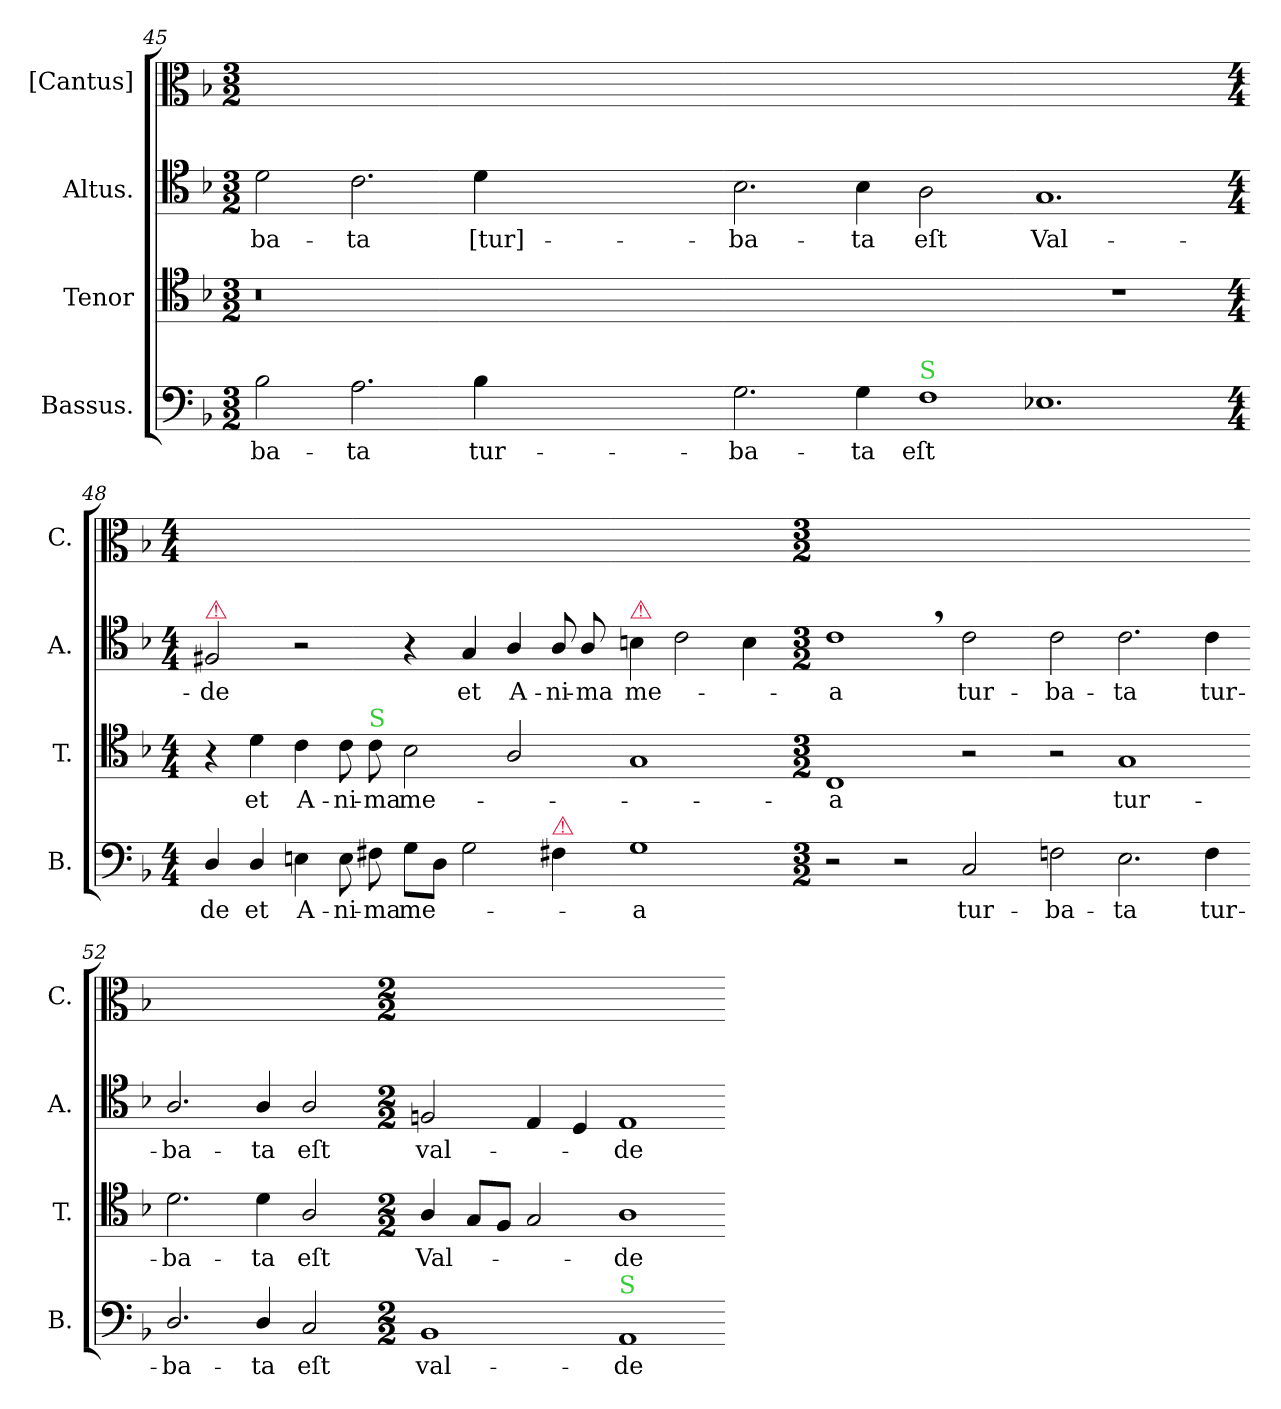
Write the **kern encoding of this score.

**kern	**text	**kern	**text	**kern	**text	**kern
*part4	*part4	*part3	*part3	*part2	*part2	*part1
*staff4	*staff4	*staff3	*staff3	*staff2	*staff2	*staff1
*I"Bassus.	*	*I"Tenor	*	*I"Altus.	*	*I"[Cantus]
*I'B.	*	*I'T.	*	*I'A.	*	*I'C.
*clefF4	*	*clefC4	*	*clefC4	*	*clefC3
*k[b-]	*	*k[b-]	*	*k[b-]	*	*k[b-]
*F:	*	*F:	*	*F:	*	*F:
*M3/2	*	*M3/2	*	*M3/2	*	*M3/2
=45	=45	=45	=45	=45	=45	=45
!	!	!LO:N:vis=0	!	!	!	!
2B-\	-ba-	0.r	.	2d\	-ba-	1.ryy
2.A\	-ta	.	.	2.c\	-ta	.
4B-\	tur-	.	.	4d\	[tur]-	.
1.ryy	.	.	.	1.ryy	.	1.ryy
=46-	=46-	=46-	=46-	=46-	=46-	=46-
2.G\	-ba-	1.ryy	.	2.B-\	-ba-	1.ryy
4G\	-ta	.	.	4B-\	-ta	.
!LO:TX:a:color=limegreen:t=S	!	!	!	!	!	!
!LO:N:vis=1	!	!	!	!	!	!
2F\	eſt	.	.	2A\	eſt	.
=47-	=47-	=47-	=47-	=47-	=47-	=47-
1.E-X\	.	1.r	.	1.G/	Val-	1.ryy
=48-	=48-	=48-	=48-	=48-	=48-	=48-
*M4/4	*	*M4/4	*	*M4/4	*	*M4/4
!	!	!	!	!LO:TX:a:color=crimson:t=⚠	!	!
4D/	-de	4r	.	2F#X/	-de	0ryy
4D/	et	4d\	et	.	.	.
4En\	A-	4c\	A-	2r	.	.
8E\	-ni-	8c\	-ni-	.	.	.
!	!	!LO:TX:a:color=limegreen:t=S	!	!	!	!
8F#X\	-ma	8c\	-ma	.	.	.
8G\L	me-	2B-\	me-	4r	.	.
8D\J	.	.	.	.	.	.
2G\	.	.	.	4G/	et	.
.	.	2A/	.	4A/	A-	.
!LO:TX:a:color=crimson:t=⚠	!	!	!	!	!	!
4F#X\	.	.	.	8A/	-ni-	.
.	.	.	.	8A/	-ma	.
=49-	=49-	=49-	=49-	=49-	=49-	=49-
!	!	!	!	!LO:TX:a:color=crimson:t=⚠	!	!
1G\	-a	1G/	.	4Bn\	me-	1ryy
.	.	.	.	2c\	.	.
.	.	.	.	4B\	.	.
=50-	=50-	=50-	=50-	=50-	=50-	=50-
*M3/2	*	*M3/2	*	*M3/2	*	*M3/2
2r	.	1C/	-a	1c,<\	-a	1.ryy
2r	.	.	.	.	.	.
2C/	tur-	2r	.	2c\	tur-	.
=51-	=51-	=51-	=51-	=51-	=51-	=51-
2Fn\	-ba-	2r	.	2c\	-ba-	1.ryy
2.E\	-ta	1G/	tur-	2.c\	-ta	.
4F\	tur-	.	.	4c\	tur-	.
=52-	=52-	=52-	=52-	=52-	=52-	=52-
2.D/	-ba-	2.d\	-ba-	2.A/	-ba-	1.ryy
4D/	-ta	4d\	-ta	4A/	-ta	.
2C/	eſt	2A/	eſt	2A/	eſt	.
=53-	=53-	=53-	=53-	=53-	=53-	=53-
*M2/2	*	*M2/2	*	*M2/2	*	*M2/2
1BB-/	val-	4A/	Val-	2Fn/	val-	0ryy
.	.	8G/L	.	.	.	.
.	.	8F/J	.	.	.	.
.	.	2G/	.	4E/	.	.
.	.	.	.	4D/	.	.
!LO:TX:a:color=limegreen:t=S	!	!	!	!	!	!
1AA/	-de	1A\	-de	1E/	-de	.
=-	=-	=-	=-	=-	=-	=-
*-	*-	*-	*-	*-	*-	*-
